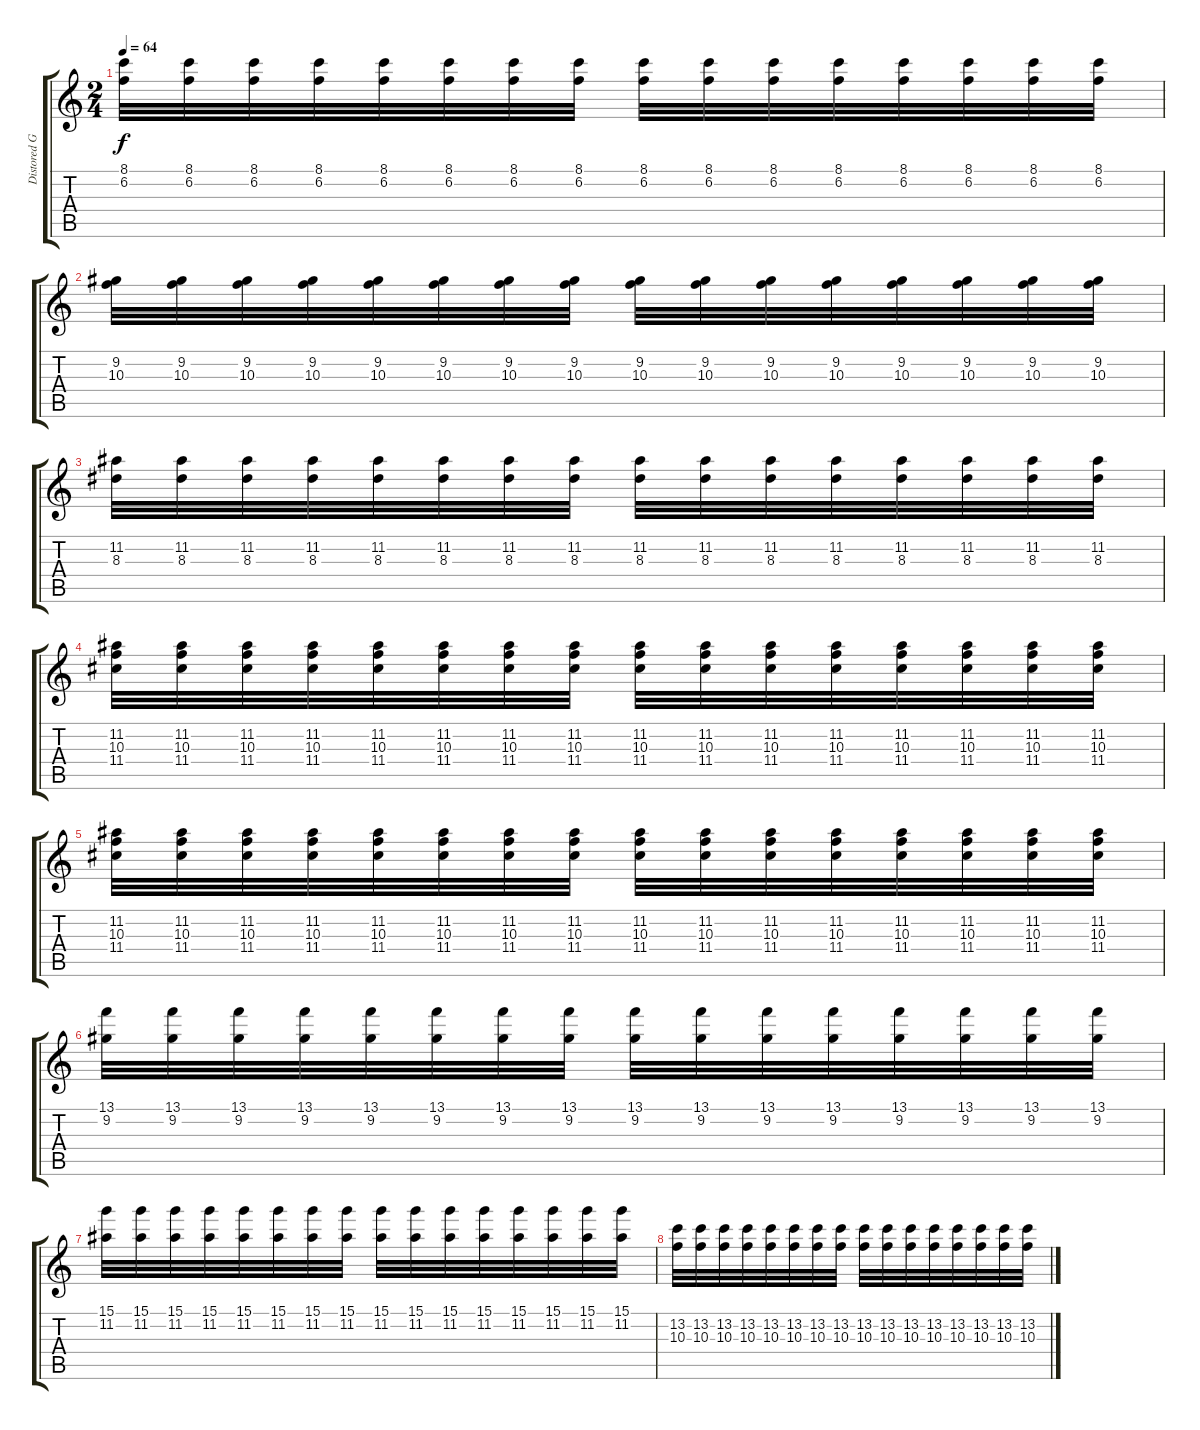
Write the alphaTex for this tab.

\track ("Distored Guitar" "Distored G") {instrument overdrivenguitar}
\staff {score tabs}
\tuning (E4 B3 G3 D3 A2 E2) {hide}
\ts (2 4)
\tempo 64
\clef g2
\ks c
(8.1 6.2).32{dy f} (8.1 6.2).32 (8.1 6.2).32 (8.1 6.2).32 (8.1 6.2).32 (8.1 6.2).32 (8.1 6.2).32 (8.1 6.2).32 (8.1 6.2).32 (8.1 6.2).32 (8.1 6.2).32 (8.1 6.2).32 (8.1 6.2).32 (8.1 6.2).32 (8.1 6.2).32 (8.1 6.2).32 |
(9.2 10.3).32 (9.2 10.3).32 (9.2 10.3).32 (9.2 10.3).32 (9.2 10.3).32 (9.2 10.3).32 (9.2 10.3).32 (9.2 10.3).32 (9.2 10.3).32 (9.2 10.3).32 (9.2 10.3).32 (9.2 10.3).32 (9.2 10.3).32 (9.2 10.3).32 (9.2 10.3).32 (9.2 10.3).32 |
(11.2 8.3).32 (11.2 8.3).32 (11.2 8.3).32 (11.2 8.3).32 (11.2 8.3).32 (11.2 8.3).32 (11.2 8.3).32 (11.2 8.3).32 (11.2 8.3).32 (11.2 8.3).32 (11.2 8.3).32 (11.2 8.3).32 (11.2 8.3).32 (11.2 8.3).32 (11.2 8.3).32 (11.2 8.3).32 |
(11.2 10.3 11.4).32 (11.2 10.3 11.4).32 (11.2 10.3 11.4).32 (11.2 10.3 11.4).32 (11.2 10.3 11.4).32 (11.2 10.3 11.4).32 (11.2 10.3 11.4).32 (11.2 10.3 11.4).32 (11.2 10.3 11.4).32 (11.2 10.3 11.4).32 (11.2 10.3 11.4).32 (11.2 10.3 11.4).32 (11.2 10.3 11.4).32 (11.2 10.3 11.4).32 (11.2 10.3 11.4).32 (11.2 10.3 11.4).32 |
(11.2 10.3 11.4).32 (11.2 10.3 11.4).32 (11.2 10.3 11.4).32 (11.2 10.3 11.4).32 (11.2 10.3 11.4).32 (11.2 10.3 11.4).32 (11.2 10.3 11.4).32 (11.2 10.3 11.4).32 (11.2 10.3 11.4).32 (11.2 10.3 11.4).32 (11.2 10.3 11.4).32 (11.2 10.3 11.4).32 (11.2 10.3 11.4).32 (11.2 10.3 11.4).32 (11.2 10.3 11.4).32 (11.2 10.3 11.4).32 |
(13.1 9.2).32 (13.1 9.2).32 (13.1 9.2).32 (13.1 9.2).32 (13.1 9.2).32 (13.1 9.2).32 (13.1 9.2).32 (13.1 9.2).32 (13.1 9.2).32 (13.1 9.2).32 (13.1 9.2).32 (13.1 9.2).32 (13.1 9.2).32 (13.1 9.2).32 (13.1 9.2).32 (13.1 9.2).32 |
(15.1 11.2).32 (15.1 11.2).32 (15.1 11.2).32 (15.1 11.2).32 (15.1 11.2).32 (15.1 11.2).32 (15.1 11.2).32 (15.1 11.2).32 (15.1 11.2).32 (15.1 11.2).32 (15.1 11.2).32 (15.1 11.2).32 (15.1 11.2).32 (15.1 11.2).32 (15.1 11.2).32 (15.1 11.2).32 |
(13.2 10.3).32 (13.2 10.3).32 (13.2 10.3).32 (13.2 10.3).32 (13.2 10.3).32 (13.2 10.3).32 (13.2 10.3).32 (13.2 10.3).32 (13.2 10.3).32 (13.2 10.3).32 (13.2 10.3).32 (13.2 10.3).32 (13.2 10.3).32 (13.2 10.3).32 (13.2 10.3).32 (13.2 10.3).32
